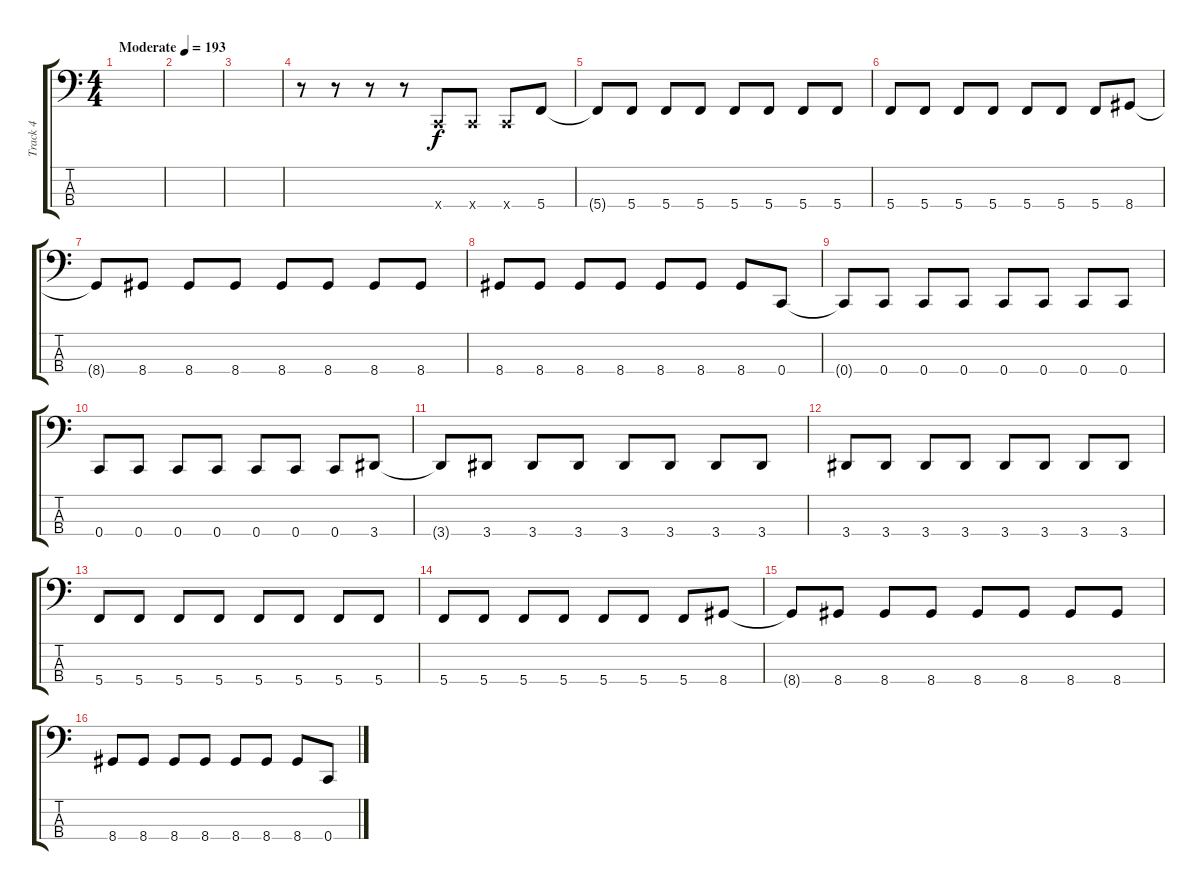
\track ("Track 4" "Track 4") {instrument electricbasspick}
\staff {score tabs}
\tuning (F2 C2 G1 C1) {hide}
\ts (4 4)
\tempo (193 "Moderate")
\clef f4
\ks c
|
|
|
r.8 r.8 r.8 r.8 0.4{x}.8 0.4{x}.8 0.4{x}.8 5.4.8 |
5.4{t}.8 5.4.8 5.4.8 5.4.8 5.4.8 5.4.8 5.4.8 5.4.8 |
5.4.8 5.4.8 5.4.8 5.4.8 5.4.8 5.4.8 5.4.8 8.4.8 |
8.4{t}.8 8.4.8 8.4.8 8.4.8 8.4.8 8.4.8 8.4.8 8.4.8 |
8.4.8 8.4.8 8.4.8 8.4.8 8.4.8 8.4.8 8.4.8 0.4.8 |
0.4{t}.8 0.4.8 0.4.8 0.4.8 0.4.8 0.4.8 0.4.8 0.4.8 |
0.4.8 0.4.8 0.4.8 0.4.8 0.4.8 0.4.8 0.4.8 3.4.8 |
3.4{t}.8 3.4.8 3.4.8 3.4.8 3.4.8 3.4.8 3.4.8 3.4.8 |
3.4.8 3.4.8 3.4.8 3.4.8 3.4.8 3.4.8 3.4.8 3.4.8 |
5.4.8 5.4.8 5.4.8 5.4.8 5.4.8 5.4.8 5.4.8 5.4.8 |
5.4.8 5.4.8 5.4.8 5.4.8 5.4.8 5.4.8 5.4.8 8.4.8 |
8.4{t}.8 8.4.8 8.4.8 8.4.8 8.4.8 8.4.8 8.4.8 8.4.8 |
8.4.8 8.4.8 8.4.8 8.4.8 8.4.8 8.4.8 8.4.8 0.4.8
